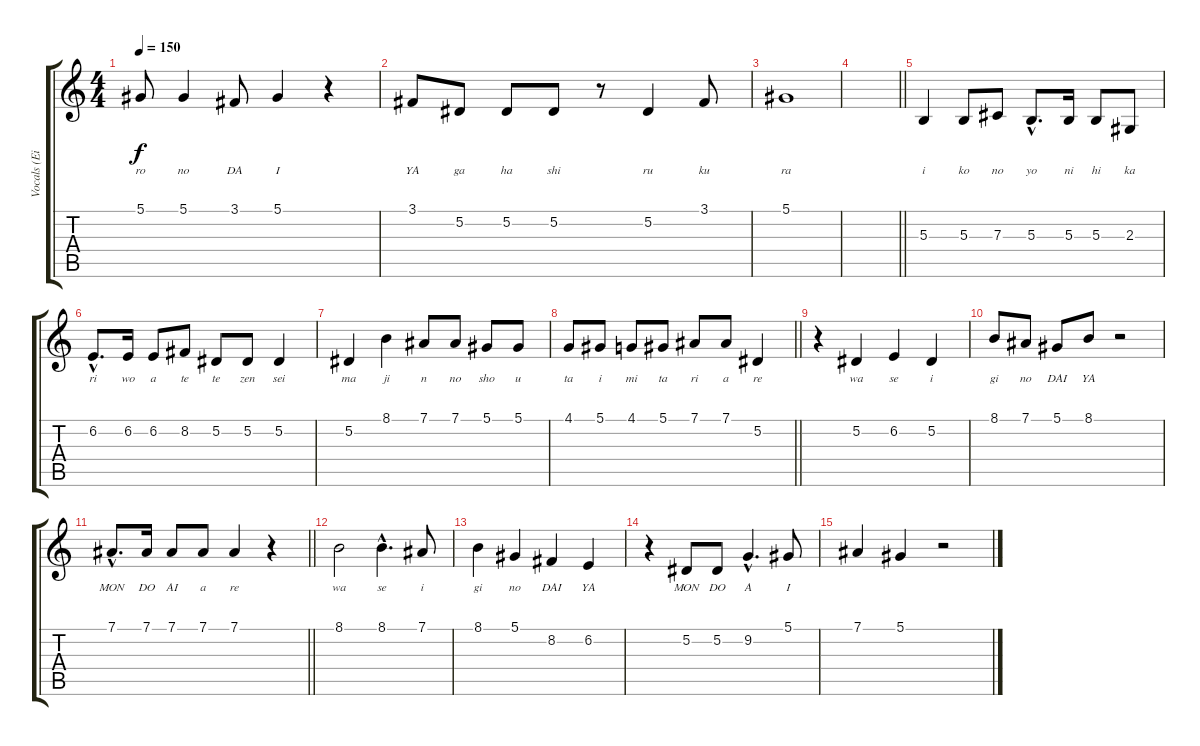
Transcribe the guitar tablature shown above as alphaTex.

\track ("Vocals (Eizo)" "Vocals (Ei") {instrument flute}
\staff {score tabs}
\tuning (Eb4 Bb3 Gb3 Db3 Ab2 Eb2) {hide}
\ts (4 4)
\tempo 150
\clef g2
\ks c
5.1.8{lyrics (0 "ro") lyrics (1 "") lyrics (2 "") lyrics (3 "") lyrics (4 "") dy f} 5.1.4{lyrics (0 "no") lyrics (1 "") lyrics (2 "") lyrics (3 "") lyrics (4 "")} 3.1.8{lyrics (0 "DA") lyrics (1 "") lyrics (2 "") lyrics (3 "") lyrics (4 "")} 5.1.4{lyrics (0 "I") lyrics (1 "") lyrics (2 "") lyrics (3 "") lyrics (4 "")} r.4 |
3.1.8{lyrics (0 "YA") lyrics (1 "") lyrics (2 "") lyrics (3 "") lyrics (4 "")} 5.2.8{lyrics (0 "ga") lyrics (1 "") lyrics (2 "") lyrics (3 "") lyrics (4 "")} 5.2.8{lyrics (0 "ha") lyrics (1 "") lyrics (2 "") lyrics (3 "") lyrics (4 "")} 5.2.8{lyrics (0 "shi") lyrics (1 "") lyrics (2 "") lyrics (3 "") lyrics (4 "")} r.8 5.2.4{lyrics (0 "ru") lyrics (1 "") lyrics (2 "") lyrics (3 "") lyrics (4 "")} 3.1.8{lyrics (0 "ku") lyrics (1 "") lyrics (2 "") lyrics (3 "") lyrics (4 "")} |
5.1.1{lyrics (0 "ra") lyrics (1 "") lyrics (2 "") lyrics (3 "") lyrics (4 "")} |
\barLineRight lightlight
|
5.3.4{lyrics (0 "i") lyrics (1 "") lyrics (2 "") lyrics (3 "") lyrics (4 "")} 5.3.8{lyrics (0 "ko") lyrics (1 "") lyrics (2 "") lyrics (3 "") lyrics (4 "")} 7.3.8{lyrics (0 "no") lyrics (1 "") lyrics (2 "") lyrics (3 "") lyrics (4 "")} 5.3{hac}.8{d lyrics (0 "yo") lyrics (1 "") lyrics (2 "") lyrics (3 "") lyrics (4 "")} 5.3.16{lyrics (0 "ni") lyrics (1 "") lyrics (2 "") lyrics (3 "") lyrics (4 "")} 5.3.8{lyrics (0 "hi") lyrics (1 "") lyrics (2 "") lyrics (3 "") lyrics (4 "")} 2.3.8{lyrics (0 "ka") lyrics (1 "") lyrics (2 "") lyrics (3 "") lyrics (4 "")} |
6.2{hac}.8{d lyrics (0 "ri") lyrics (1 "") lyrics (2 "") lyrics (3 "") lyrics (4 "")} 6.2.16{lyrics (0 "wo") lyrics (1 "") lyrics (2 "") lyrics (3 "") lyrics (4 "")} 6.2.8{lyrics (0 "a") lyrics (1 "") lyrics (2 "") lyrics (3 "") lyrics (4 "")} 8.2.8{lyrics (0 "te") lyrics (1 "") lyrics (2 "") lyrics (3 "") lyrics (4 "")} 5.2.8{lyrics (0 "te") lyrics (1 "") lyrics (2 "") lyrics (3 "") lyrics (4 "")} 5.2.8{lyrics (0 "zen") lyrics (1 "") lyrics (2 "") lyrics (3 "") lyrics (4 "")} 5.2.4{lyrics (0 "sei") lyrics (1 "") lyrics (2 "") lyrics (3 "") lyrics (4 "")} |
5.2.4{lyrics (0 "ma") lyrics (1 "") lyrics (2 "") lyrics (3 "") lyrics (4 "")} 8.1.4{lyrics (0 "ji") lyrics (1 "") lyrics (2 "") lyrics (3 "") lyrics (4 "")} 7.1.8{lyrics (0 "n") lyrics (1 "") lyrics (2 "") lyrics (3 "") lyrics (4 "")} 7.1.8{lyrics (0 "no") lyrics (1 "") lyrics (2 "") lyrics (3 "") lyrics (4 "")} 5.1.8{lyrics (0 "sho") lyrics (1 "") lyrics (2 "") lyrics (3 "") lyrics (4 "")} 5.1.8{lyrics (0 "u") lyrics (1 "") lyrics (2 "") lyrics (3 "") lyrics (4 "")} |
\barLineRight lightlight
4.1.8{lyrics (0 "ta") lyrics (1 "") lyrics (2 "") lyrics (3 "") lyrics (4 "")} 5.1.8{lyrics (0 "i") lyrics (1 "") lyrics (2 "") lyrics (3 "") lyrics (4 "")} 4.1.8{lyrics (0 "mi") lyrics (1 "") lyrics (2 "") lyrics (3 "") lyrics (4 "")} 5.1.8{lyrics (0 "ta") lyrics (1 "") lyrics (2 "") lyrics (3 "") lyrics (4 "")} 7.1.8{lyrics (0 "ri") lyrics (1 "") lyrics (2 "") lyrics (3 "") lyrics (4 "")} 7.1.8{lyrics (0 "a") lyrics (1 "") lyrics (2 "") lyrics (3 "") lyrics (4 "")} 5.2.4{lyrics (0 "re") lyrics (1 "") lyrics (2 "") lyrics (3 "") lyrics (4 "")} |
r.4 5.2.4{lyrics (0 "wa") lyrics (1 "") lyrics (2 "") lyrics (3 "") lyrics (4 "")} 6.2.4{lyrics (0 "se") lyrics (1 "") lyrics (2 "") lyrics (3 "") lyrics (4 "")} 5.2.4{lyrics (0 "i") lyrics (1 "") lyrics (2 "") lyrics (3 "") lyrics (4 "")} |
8.1.8{lyrics (0 "gi") lyrics (1 "") lyrics (2 "") lyrics (3 "") lyrics (4 "")} 7.1.8{lyrics (0 "no") lyrics (1 "") lyrics (2 "") lyrics (3 "") lyrics (4 "")} 5.1.8{lyrics (0 "DAI") lyrics (1 "") lyrics (2 "") lyrics (3 "") lyrics (4 "")} 8.1.8{lyrics (0 "YA") lyrics (1 "") lyrics (2 "") lyrics (3 "") lyrics (4 "")} r.2 |
\barLineRight lightlight
7.1{hac}.8{d lyrics (0 "MON") lyrics (1 "") lyrics (2 "") lyrics (3 "") lyrics (4 "")} 7.1.16{lyrics (0 "DO") lyrics (1 "") lyrics (2 "") lyrics (3 "") lyrics (4 "")} 7.1.8{lyrics (0 "AI") lyrics (1 "") lyrics (2 "") lyrics (3 "") lyrics (4 "")} 7.1.8{lyrics (0 "a") lyrics (1 "") lyrics (2 "") lyrics (3 "") lyrics (4 "")} 7.1.4{lyrics (0 "re") lyrics (1 "") lyrics (2 "") lyrics (3 "") lyrics (4 "")} r.4 |
8.1.2{lyrics (0 "wa") lyrics (1 "") lyrics (2 "") lyrics (3 "") lyrics (4 "")} 8.1{hac}.4{d lyrics (0 "se") lyrics (1 "") lyrics (2 "") lyrics (3 "") lyrics (4 "")} 7.1.8{lyrics (0 "i") lyrics (1 "") lyrics (2 "") lyrics (3 "") lyrics (4 "")} |
8.1.4{lyrics (0 "gi") lyrics (1 "") lyrics (2 "") lyrics (3 "") lyrics (4 "")} 5.1.4{lyrics (0 "no") lyrics (1 "") lyrics (2 "") lyrics (3 "") lyrics (4 "")} 8.2.4{lyrics (0 "DAI") lyrics (1 "") lyrics (2 "") lyrics (3 "") lyrics (4 "")} 6.2.4{lyrics (0 "YA") lyrics (1 "") lyrics (2 "") lyrics (3 "") lyrics (4 "")} |
r.4 5.2.8{lyrics (0 "MON") lyrics (1 "") lyrics (2 "") lyrics (3 "") lyrics (4 "")} 5.2.8{lyrics (0 "DO") lyrics (1 "") lyrics (2 "") lyrics (3 "") lyrics (4 "")} 9.2{hac}.4{d lyrics (0 "A") lyrics (1 "") lyrics (2 "") lyrics (3 "") lyrics (4 "")} 5.1.8{lyrics (0 "I") lyrics (1 "") lyrics (2 "") lyrics (3 "") lyrics (4 "")} |
7.1.4 5.1.4 r.2
